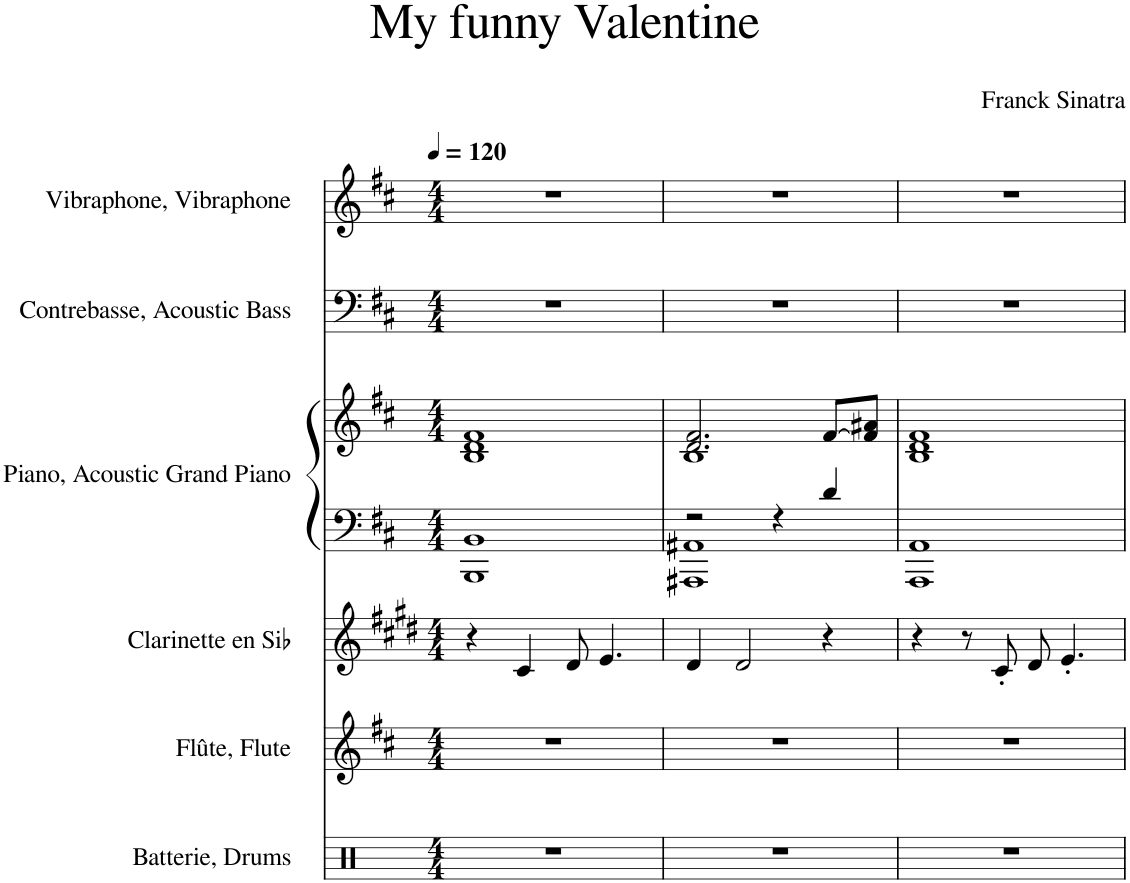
**kern	**kern	**kern	**kern	**kern	**kern	**kern
*part6	*part5	*part4	*part3	*part3	*part2	*part1
*staff7	*staff6	*staff5	*staff4	*staff3	*staff2	*staff1
*I"Batterie, Drums	*I"Flûte, Flute	*I"Clarinette en Sib	*I"Piano, Acoustic Grand Piano	*	*I"Contrebasse, Acoustic Bass	*I"Vibraphone, Vibraphone
*I'Bat.	*I'Fl.	*I'Clar. Sib	*I'Pia.	*	*I'Cb.	*I'Vib.
*clefX	*clefG2	*clefG2	*clefF4	*clefG2	*clefF4	*clefG2
*	*	*Trd1c2	*	*	*Trd7c12	*
*k[]	*k[f#c#]	*k[f#c#g#d#]	*k[f#c#]	*k[f#c#]	*k[f#c#]	*k[f#c#]
*M4/4	*M4/4	*M4/4	*M4/4	*M4/4	*M4/4	*M4/4
*MM120	*MM120	*MM120	*MM120	*MM120	*MM120	*MM120
=1	=1	=1	=1	=1	=1	=1
1r	1r	4r	1BBB 1BB	1B 1d 1f#	1r	1r
.	.	4c#/	.	.	.	.
.	.	8d#/	.	.	.	.
.	.	4.e/	.	.	.	.
=2	=2	=2	=2	=2	=2	=2
*	*	*	*^	*^	*	*
1r	1r	4d#/	2r	1AAA#X 1AA#X	2.d/ 2.f#/	1B	1r	1r
.	.	2d#/	.	.	.	.	.	.
.	.	.	4r	.	.	.	.	.
.	.	4r	4d/	.	[8f#/L	.	.	.
.	.	.	.	.	8f#/] 8a#X/J	.	.	.
*	*	*	*v	*v	*	*	*	*
*	*	*	*	*v	*v	*	*
=3	=3	=3	=3	=3	=3	=3
1r	1r	4r	1AAA 1AA	1B 1d 1f#	1r	1r
.	.	8r	.	.	.	.
.	.	8c#'/	.	.	.	.
.	.	8d#/	.	.	.	.
.	.	4.e'/	.	.	.	.
=	=	=	=	=	=	=
*-	*-	*-	*-	*-	*-	*-
